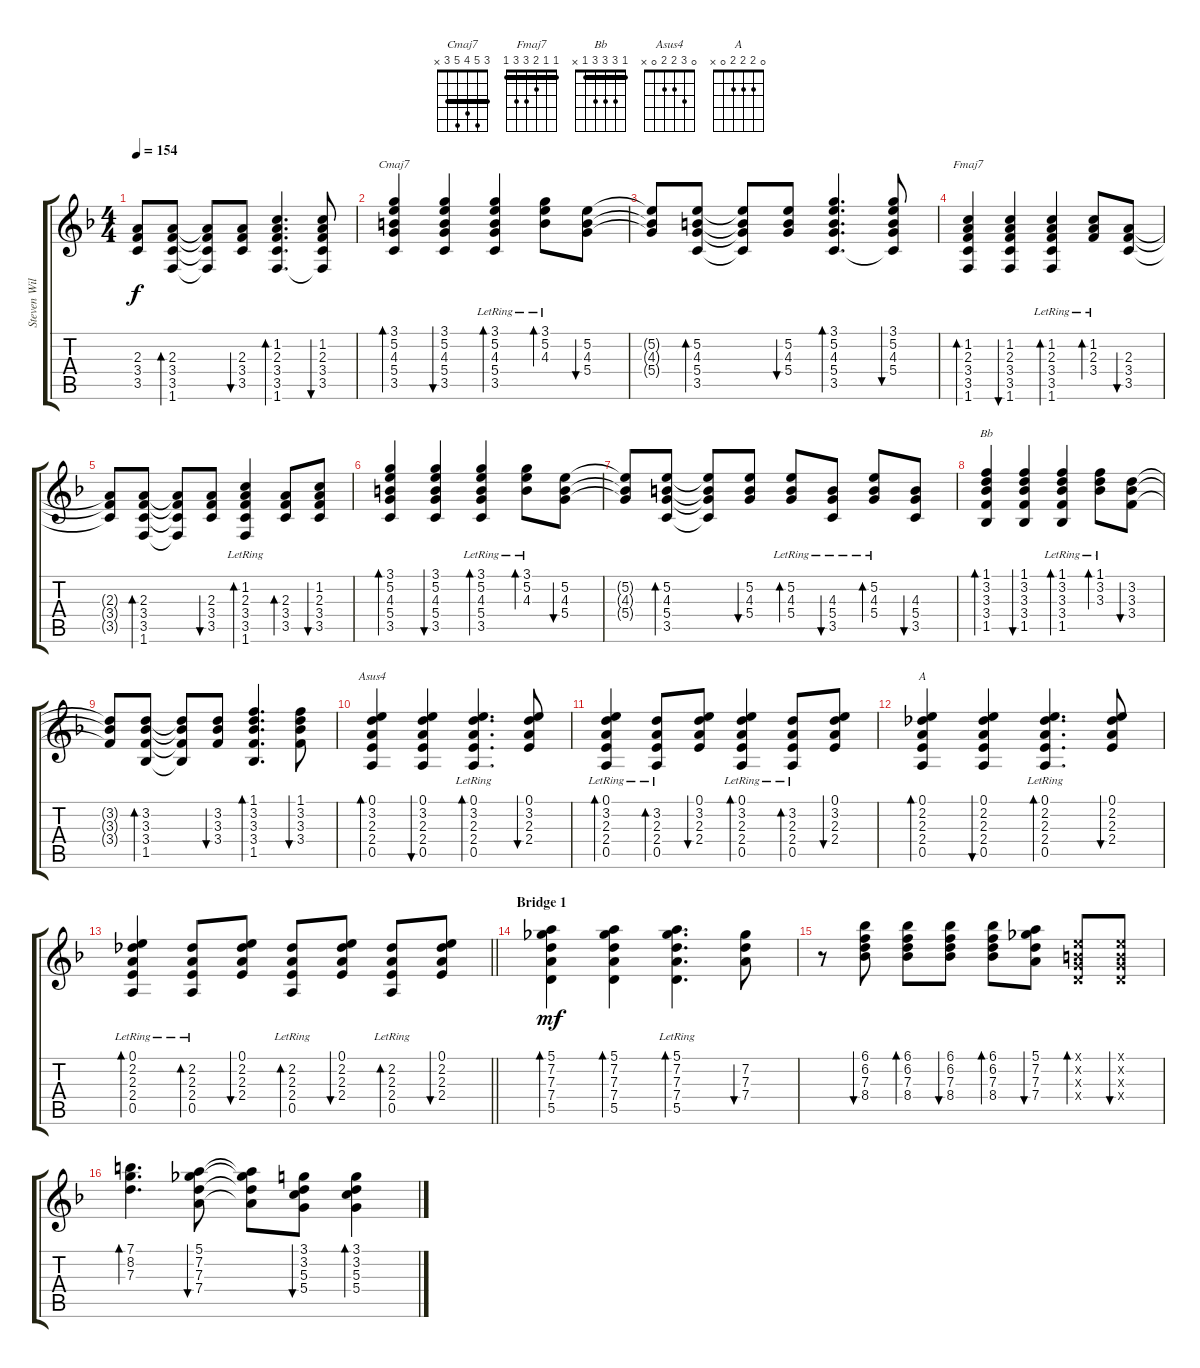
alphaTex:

\track ("Steven Wilson Acoustic Gtr. L" "Steven Wil") {instrument acousticguitarsteel}
\staff {score tabs}
\tuning (E4 B3 G3 D3 A2 E2) {hide}
\chord ("Cmaj7" 3 5 4 5 3 x) {barre 3}
\chord ("Fmaj7" 1 1 2 3 3 1) {barre 1}
\chord ("Bb" 1 3 3 3 1 x) {barre 1}
\chord ("Asus4" 0 3 2 2 0 x)
\chord ("A" 0 2 2 2 0 x)
\ts (4 4)
\tempo 154
\clef g2
\ks dminor
(2.3{t} 3.4{t} 3.5{t}).8{dy f} (2.3 3.4 3.5 1.6).8{bd 60} (2.3{t} 3.4{t} 3.5{t} 1.6{t}).8 (2.3 3.4 3.5).8{bu 60} (1.2 2.3 3.4 3.5 1.6).4{d bd 60} (1.2 2.3 3.4 3.5 1.6{t}).8{bu 60} |
(3.1 5.2 4.3 5.4 3.5).4{bd 60 ch "Cmaj7"} (3.1 5.2 4.3 5.4 3.5).4{bu 60} (3.1 5.2 4.3 5.4 3.5{lr}).4{bd 60} (3.1{lr} 5.2 4.3).8{bd 60} (5.2 4.3 5.4).8{bu 60} |
(5.2{t} 4.3{t} 5.4{t}).8 (5.2 4.3 5.4 3.5).8{bd 60} (5.2{t} 4.3{t} 5.4{t} 3.5{t}).8 (5.2 4.3 5.4).8{bu 60} (3.1 5.2 4.3 5.4 3.5).4{d bd 60} (3.1 5.2 4.3 5.4 3.5{t}).8{bu 60} |
(1.2 2.3 3.4 3.5 1.6).4{bd 60 ch "Fmaj7"} (1.2 2.3 3.4 3.5 1.6).4{bu 60} (1.2 2.3 3.4 3.5 1.6{lr}).4{bd 60} (1.2{lr} 2.3 3.4).8{bd 60} (2.3 3.4 3.5).8{bu 60} |
(2.3{t} 3.4{t} 3.5{t}).8 (2.3 3.4 3.5 1.6).8{bd 60} (2.3{t} 3.4{t} 3.5{t} 1.6{t}).8 (2.3 3.4 3.5).8{bu 60} (1.2{lr} 2.3 3.4 3.5 1.6).4{bd 60} (2.3 3.4 3.5).8{bd 60} (1.2 2.3 3.4 3.5).8{bu 60} |
(3.1 5.2 4.3 5.4 3.5).4{bd 60} (3.1 5.2 4.3 5.4 3.5).4{bu 60} (3.1 5.2 4.3 5.4 3.5{lr}).4{bd 60} (3.1{lr} 5.2 4.3).8{bd 60} (5.2 4.3 5.4).8{bu 60} |
(5.2{t} 4.3{t} 5.4{t}).8 (5.2 4.3 5.4 3.5).8{bd 60} (5.2{t} 4.3{t} 5.4{t} 3.5{t}).8 (5.2 4.3 5.4).8{bu 60} (5.2{lr} 4.3 5.4).8{bd 60} (4.3 5.4 3.5{lr}).8{bu 60} (5.2{lr} 4.3 5.4).8{bd 60} (4.3 5.4 3.5).8{bu 60} |
(1.1 3.2 3.3 3.4 1.5).4{bd 60 ch "Bb"} (1.1 3.2 3.3 3.4 1.5).4{bu 60} (1.1 3.2 3.3 3.4 1.5{lr}).4{bd 60} (1.1{lr} 3.2 3.3).8{bd 60} (3.2 3.3 3.4).8{bu 60} |
(3.2{t} 3.3{t} 3.4{t}).8 (3.2 3.3 3.4 1.5).8{bd 60} (3.2{t} 3.3{t} 3.4{t} 1.5{t}).8 (3.2 3.3 3.4).8{bu 60} (1.1 3.2 3.3 3.4 1.5).4{d bd 60} (1.1 3.2 3.3 3.4).8{bu 60} |
(0.1 3.2 2.3 2.4 0.5).4{bd 60 ch "Asus4"} (0.1 3.2 2.3 2.4 0.5).4{bu 60} (0.1 3.2 2.3 2.4 0.5{lr}).4{d bd 60} (0.1 3.2 2.3 2.4).8{bu 60} |
(0.1{lr} 3.2 2.3 2.4 0.5).4{bd 60} (3.2 2.3 2.4 0.5{lr}).8{bd 60} (0.1 3.2 2.3 2.4).8{bu 60} (0.1{lr} 3.2 2.3 2.4 0.5).4{bd 60} (3.2 2.3 2.4 0.5{lr}).8{bd 60} (0.1 3.2 2.3 2.4).8{bu 60} |
(0.1 2.2 2.3 2.4 0.5).4{bd 60 ch "A"} (0.1 2.2 2.3 2.4 0.5).4{bu 60} (0.1 2.2 2.3 2.4 0.5{lr}).4{d bd 60} (0.1 2.2 2.3 2.4).8{bu 60} |
\barLineRight lightlight
(0.1{lr} 2.2 2.3 2.4 0.5).4{bd 60} (2.2 2.3 2.4 0.5{lr}).8{bd 60} (0.1 2.2 2.3 2.4).8{bu 60} (2.2 2.3 2.4 0.5{lr}).8{bd 60} (0.1 2.2 2.3 2.4).8{bu 60} (2.2 2.3 2.4 0.5{lr}).8{bd 60} (0.1 2.2 2.3 2.4).8{bu 60} |
\section ("" "Bridge 1")
(5.1 7.2 7.3 7.4 5.5).4{bd 60 dy mf volume 11} (5.1 7.2 7.3 7.4 5.5).4{bd 60} (5.1{lr} 7.2 7.3 7.4 5.5{lr}).4{d bd 60} (7.2 7.3 7.4).8{bu 60} |
r.8 (6.1 6.2 7.3 8.4).8{bu 60} (6.1 6.2 7.3 8.4).8{bd 60} (6.1 6.2 7.3 8.4).8{bu 60} (6.1 6.2 7.3 8.4).8{bd 60} (5.1 7.2 7.3 7.4).8{bu 60} (0.1{x} 0.2{x} 0.3{x} 0.4{x}).8{bd 60} (0.1{x} 0.2{x} 0.3{x} 0.4{x}).8{bu 60} |
(7.1 8.2 7.3).4{d bd 60} (5.1 7.2 7.3 7.4).8{bu 60} (5.1{t} 7.2{t} 7.3{t} 7.4{t}).8 (3.1 3.2 5.3 5.4).8{bu 60} (3.1 3.2 5.3 5.4).4{bd 60}
